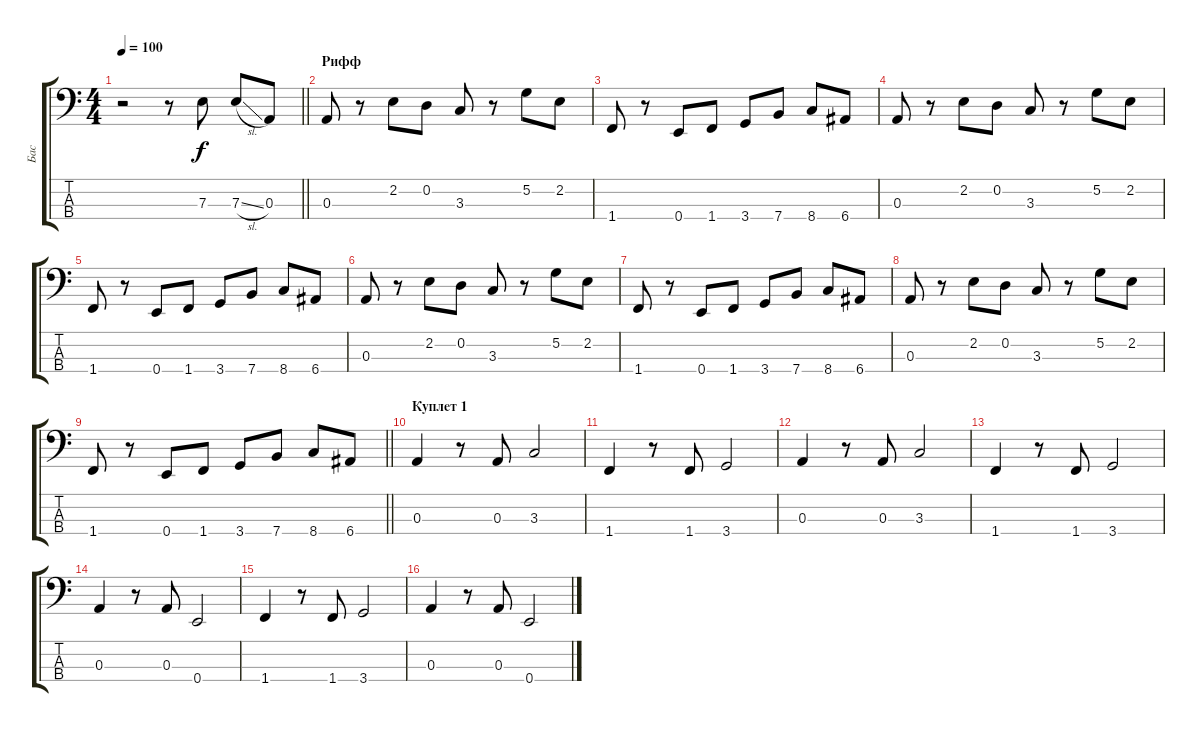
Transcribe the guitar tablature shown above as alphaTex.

\track ("Бас" "Бас") {instrument electricbassfinger}
\staff {score tabs}
\tuning (G2 D2 A1 E1) {hide}
\ts (4 4)
\tempo 100
\clef f4
\barLineRight lightlight
\ks c
r.2{dy f instrument electricbassfinger} r.8 7.3.8 7.3{sl}.8 0.3.8 |
\section ("" "Рифф")
0.3.8 r.8 2.2.8 0.2.8 3.3.8 r.8 5.2.8 2.2.8 |
1.4.8 r.8 0.4.8 1.4.8 3.4.8 7.4.8 8.4.8 6.4.8 |
0.3.8 r.8 2.2.8 0.2.8 3.3.8 r.8 5.2.8 2.2.8 |
1.4.8 r.8 0.4.8 1.4.8 3.4.8 7.4.8 8.4.8 6.4.8 |
0.3.8 r.8 2.2.8 0.2.8 3.3.8 r.8 5.2.8 2.2.8 |
1.4.8 r.8 0.4.8 1.4.8 3.4.8 7.4.8 8.4.8 6.4.8 |
0.3.8 r.8 2.2.8 0.2.8 3.3.8 r.8 5.2.8 2.2.8 |
\barLineRight lightlight
1.4.8 r.8 0.4.8 1.4.8 3.4.8 7.4.8 8.4.8 6.4.8 |
\section ("" "Куплет 1")
0.3.4 r.8 0.3.8 3.3.2 |
1.4.4 r.8 1.4.8 3.4.2 |
0.3.4 r.8 0.3.8 3.3.2 |
1.4.4 r.8 1.4.8 3.4.2 |
0.3.4 r.8 0.3.8 0.4.2 |
1.4.4 r.8 1.4.8 3.4.2 |
0.3.4 r.8 0.3.8 0.4.2
